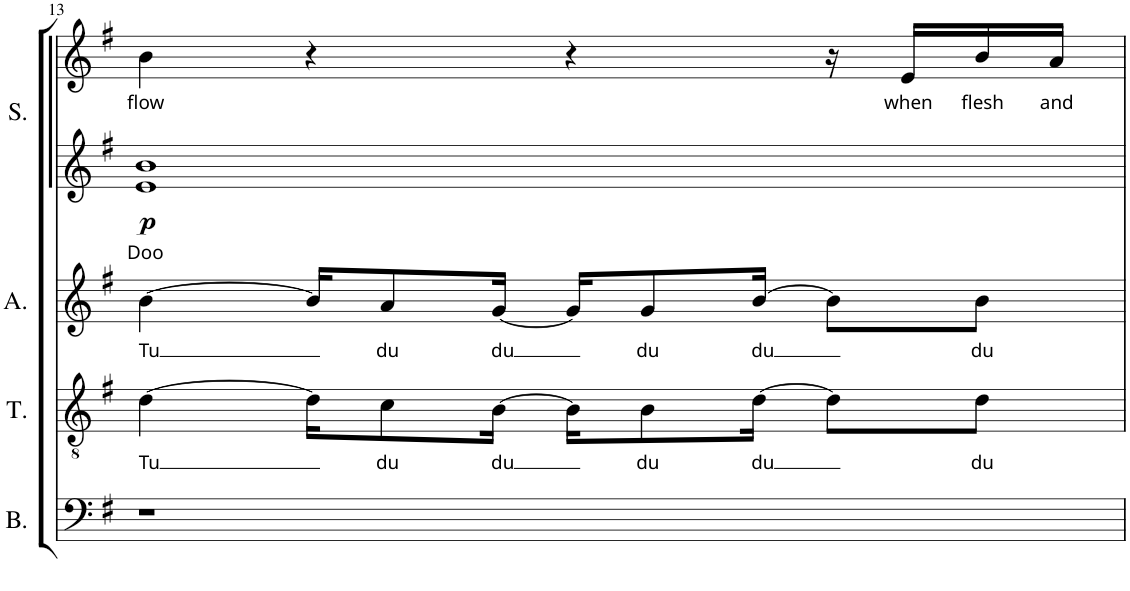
**kern	**kern	**text	**kern	**text	**kern	**text	**kern	**text	**dynam
*part4	*part3	*part3	*part2	*part2	*part1	*part1	*part1	*part1	*part1
*staff5	*staff4	*staff4	*staff3	*staff3	*staff2	*staff2	*staff1	*staff1	*staff1/2
*I"Bass	*I"Tenor	*	*I"Alto	*	*I"Soprano	*	*	*	*
*I'B.	*I'T.	*	*I'A.	*	*I'S.	*	*	*	*
!!LO:PB:g=z
*clefF4	*clefGv2	*	*clefG2	*	*clefG2	*	*clefG2	*	*
*	*Trd7c12	*	*	*	*	*	*	*	*
*k[f#]	*k[f#]	*	*k[f#]	*	*k[f#]	*	*k[f#]	*	*
*e:	*e:	*	*e:	*	*e:	*	*e:	*	*
*M4/4	*M4/4	*	*M4/4	*	*M4/4	*	*M4/4	*	*
=13	=13	=13	=13	=13	=13	=13	=13	=13	=13
!	!	!LO:LY:b	!	!LO:LY:b	!	!LO:LY:b	!	!LO:LY:b	!LO:DY:b=2
1r	[4d\	Tu	[4b\	Tu	1e 1b	Doo	4b\	flow	p
.	16d\KL]	.	16b/KL]	.	.	.	4r	.	.
!	!	!LO:LY:b	!	!LO:LY:b	!	!	!	!	!
.	8c\	du	8a/	du	.	.	.	.	.
!	!	!LO:LY:b	!	!LO:LY:b	!	!	!	!	!
.	[16B\Jk	du	[16g/Jk	du	.	.	.	.	.
.	16B\KL]	.	16g/KL]	.	.	.	4r	.	.
!	!	!LO:LY:b	!	!LO:LY:b	!	!	!	!	!
.	8B\	du	8g/	du	.	.	.	.	.
!	!	!LO:LY:b	!	!LO:LY:b	!	!	!	!	!
.	[16d\Jk	du	[16b/Jk	du	.	.	.	.	.
.	8d\L]	.	8b\L]	.	.	.	16r	.	.
!	!	!	!	!	!	!	!	!LO:LY:b	!
.	.	.	.	.	.	.	16e/LL	when	.
!	!	!LO:LY:b	!	!LO:LY:b	!	!	!	!LO:LY:b	!
.	8d\J	du	8b\J	du	.	.	16b/	flesh	.
!	!	!	!	!	!	!	!	!LO:LY:b	!
.	.	.	.	.	.	.	16a/JJ	and	.
=	=	=	=	=	=	=	=	=	=
*-	*-	*-	*-	*-	*-	*-	*-	*-	*-
